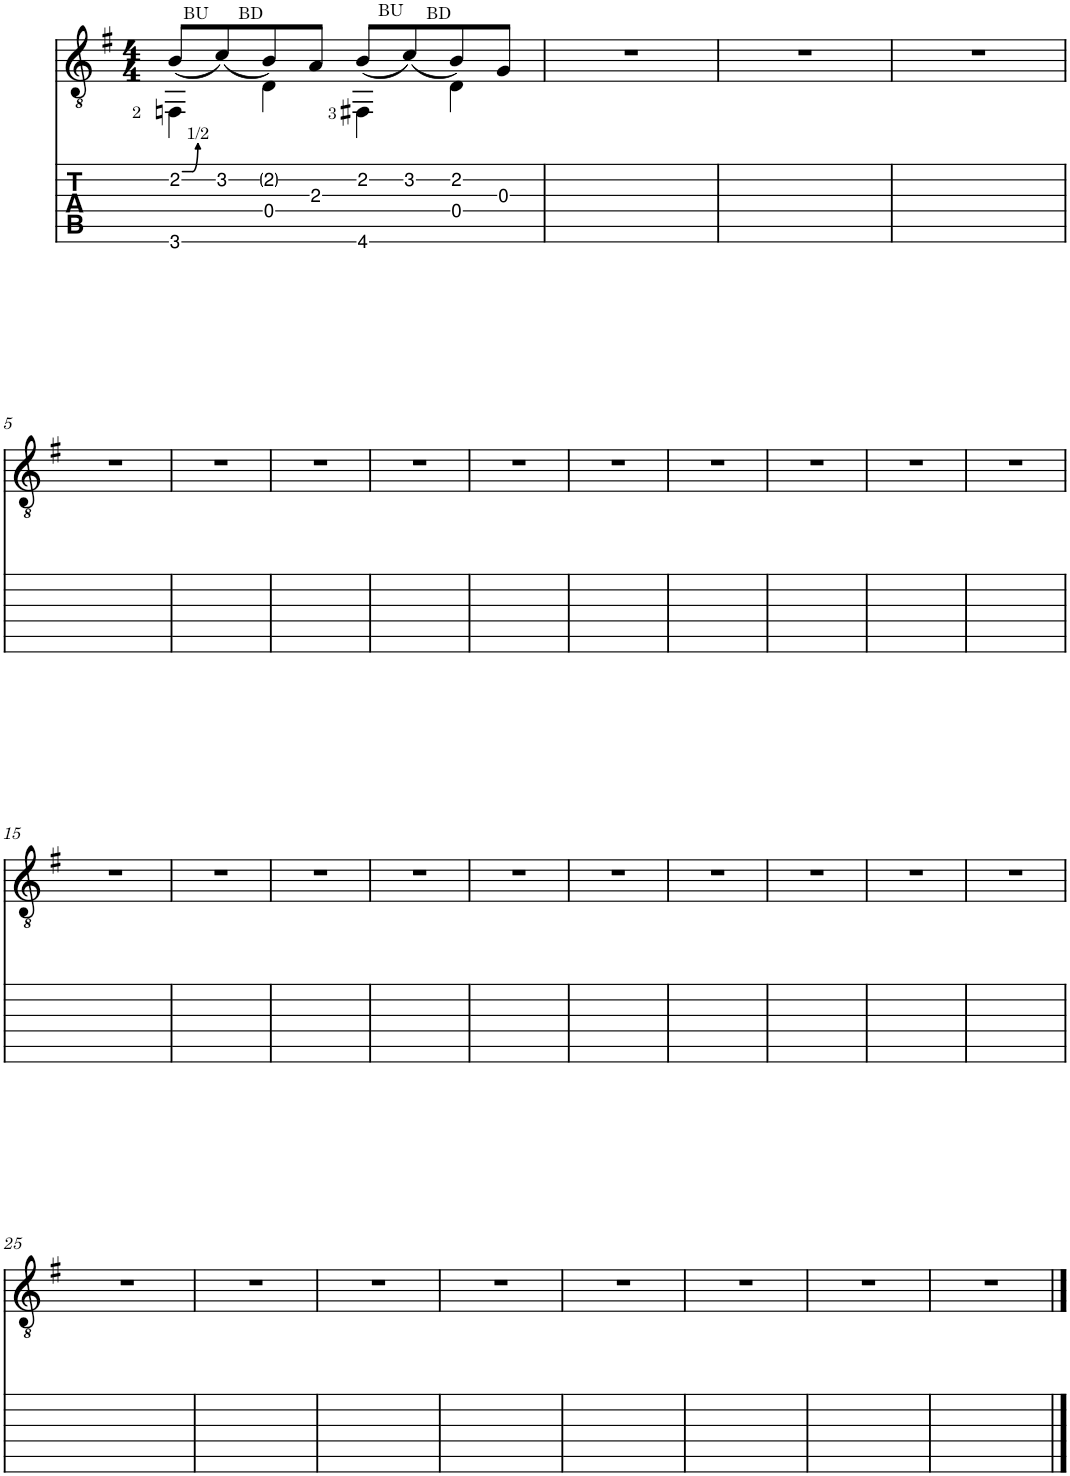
**kern	**kern
*part1	*part1
*staff2	*staff1
*I"Electric Guitar	*
*I'El. Guit.	*
*stria6	*
*	*clefGv2
*k[f#]	*k[f#]
*M4/4	*M4/4
=1	=1
*^	*^
!	!	!LO:TX:a:t=BU	!
8BL	4FFn	(<8B/L	4FFn\
!	!	!LO:TX:a:t=BD	!
8cJ	.	(<8c/)	.
8BL	4D	8B/)	4D\
8AJ	.	8A/J	.
!	!	!LO:TX:a:t=BU	!
8BL	4FF#X	(<8B/L	4FF#X\
!	!	!LO:TX:a:t=BD	!
8cJ	.	(<8c/)	.
8BL	4D	8B/)	4D\
8GJ	.	8G/J	.
*v	*v	*	*
*	*v	*v
=2	=2
1r	1r
=3	=3
1r	1r
=4	=4
1r	1r
!!LO:LB:g=z
=5	=5
1r	1r
=6	=6
1r	1r
=7	=7
1r	1r
=8	=8
1r	1r
=9	=9
1r	1r
=10	=10
1r	1r
=11	=11
1r	1r
=12	=12
1r	1r
=13	=13
1r	1r
=14	=14
1r	1r
!!LO:LB:g=z
=15	=15
1r	1r
=16	=16
1r	1r
=17	=17
1r	1r
=18	=18
1r	1r
=19	=19
1r	1r
=20	=20
1r	1r
=21	=21
1r	1r
=22	=22
1r	1r
=23	=23
1r	1r
=24	=24
1r	1r
!!LO:LB:g=z
=25	=25
1r	1r
=26	=26
1r	1r
=27	=27
1r	1r
=28	=28
1r	1r
=29	=29
1r	1r
=30	=30
1r	1r
=31	=31
1r	1r
=32	=32
1r	1r
==	==
*-	*-
